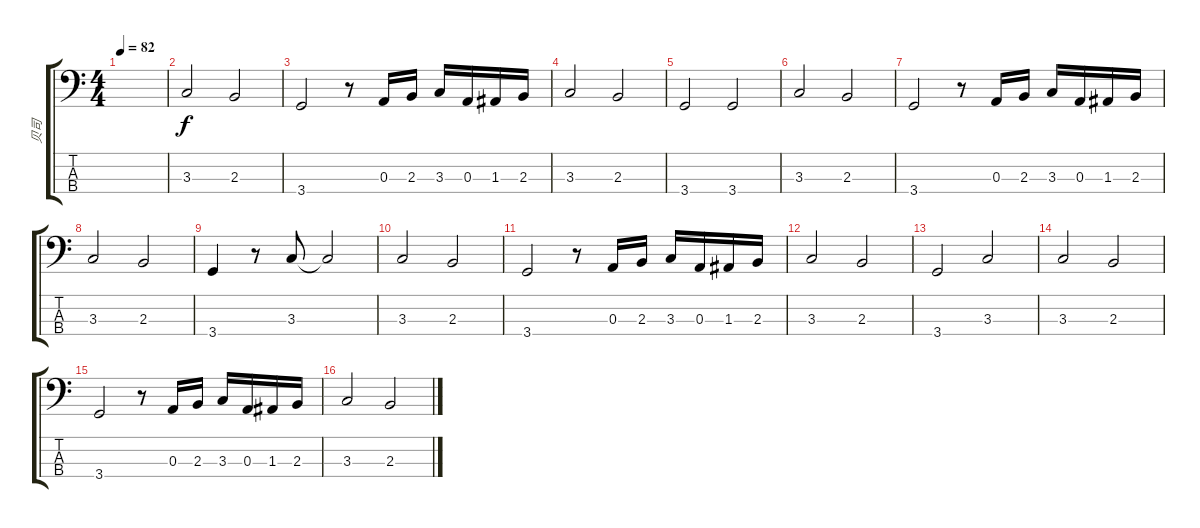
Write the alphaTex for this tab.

\track ("贝司" "贝司") {instrument acousticbass}
\staff {score tabs}
\tuning (G2 D2 A1 E1) {hide}
\ts (4 4)
\tempo 82
\clef f4
\ks c
|
3.3.2 2.3.2 |
3.4.2 r.8 0.3.16 2.3.16 3.3.16 0.3.16 1.3.16 2.3.16 |
3.3.2 2.3.2 |
3.4.2 3.4.2 |
3.3.2 2.3.2 |
3.4.2 r.8 0.3.16 2.3.16 3.3.16 0.3.16 1.3.16 2.3.16 |
3.3.2 2.3.2 |
3.4.4 r.8 3.3.8 3.3{t}.2 |
3.3.2 2.3.2 |
3.4.2 r.8 0.3.16 2.3.16 3.3.16 0.3.16 1.3.16 2.3.16 |
3.3.2 2.3.2 |
3.4.2 3.3.2 |
3.3.2 2.3.2 |
3.4.2 r.8 0.3.16 2.3.16 3.3.16 0.3.16 1.3.16 2.3.16 |
3.3.2 2.3.2
